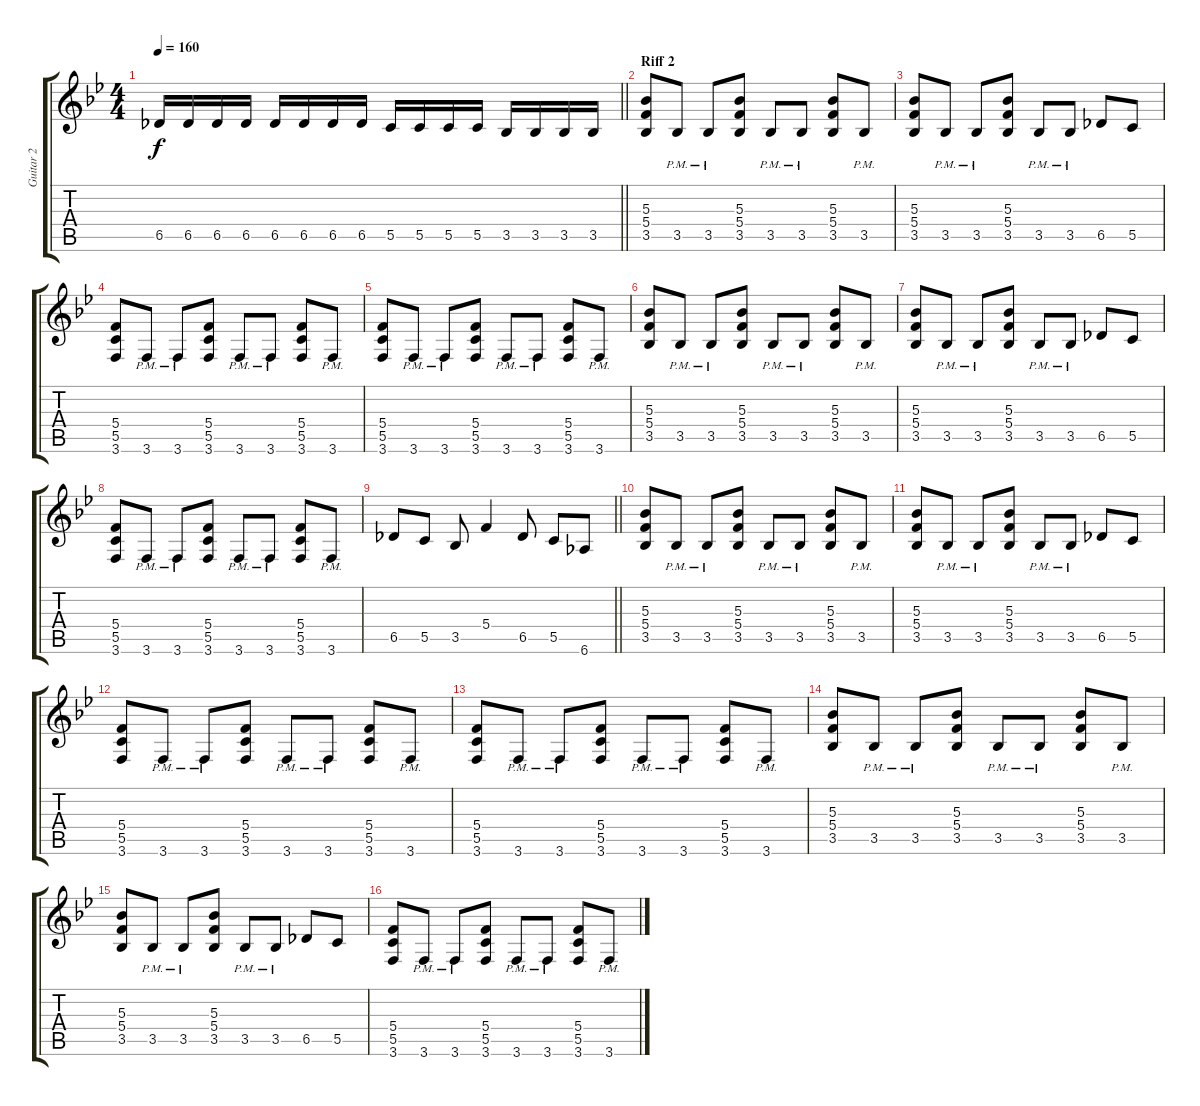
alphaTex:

\track ("Guitar 2" "Guitar 2") {instrument distortionguitar}
\staff {score tabs}
\tuning (D4 A3 F3 C3 G2 D2) {hide}
\ts (4 4)
\tempo 160
\clef g2
\barLineRight lightlight
\ks bb
6.5.16{dy f} 6.5.16 6.5.16 6.5.16 6.5.16 6.5.16 6.5.16 6.5.16 5.5.16 5.5.16 5.5.16 5.5.16 3.5.16 3.5.16 3.5.16 3.5.16 |
\section ("" "Riff 2")
(5.3 5.4 3.5).8 3.5{pm}.8 3.5{pm}.8 (5.3 5.4 3.5).8 3.5{pm}.8 3.5{pm}.8 (5.3 5.4 3.5).8 3.5{pm}.8 |
(5.3 5.4 3.5).8 3.5{pm}.8 3.5{pm}.8 (5.3 5.4 3.5).8 3.5{pm}.8 3.5{pm}.8 6.5.8 5.5.8 |
(5.4 5.5 3.6).8 3.6{pm}.8 3.6{pm}.8 (5.4 5.5 3.6).8 3.6{pm}.8 3.6{pm}.8 (5.4 5.5 3.6).8 3.6{pm}.8 |
(5.4 5.5 3.6).8 3.6{pm}.8 3.6{pm}.8 (5.4 5.5 3.6).8 3.6{pm}.8 3.6{pm}.8 (5.4 5.5 3.6).8 3.6{pm}.8 |
(5.3 5.4 3.5).8 3.5{pm}.8 3.5{pm}.8 (5.3 5.4 3.5).8 3.5{pm}.8 3.5{pm}.8 (5.3 5.4 3.5).8 3.5{pm}.8 |
(5.3 5.4 3.5).8 3.5{pm}.8 3.5{pm}.8 (5.3 5.4 3.5).8 3.5{pm}.8 3.5{pm}.8 6.5.8 5.5.8 |
(5.4 5.5 3.6).8 3.6{pm}.8 3.6{pm}.8 (5.4 5.5 3.6).8 3.6{pm}.8 3.6{pm}.8 (5.4 5.5 3.6).8 3.6{pm}.8 |
\barLineRight lightlight
6.5.8 5.5.8 3.5.8 5.4.4 6.5.8 5.5.8 6.6.8 |
(5.3 5.4 3.5).8 3.5{pm}.8 3.5{pm}.8 (5.3 5.4 3.5).8 3.5{pm}.8 3.5{pm}.8 (5.3 5.4 3.5).8 3.5{pm}.8 |
(5.3 5.4 3.5).8 3.5{pm}.8 3.5{pm}.8 (5.3 5.4 3.5).8 3.5{pm}.8 3.5{pm}.8 6.5.8 5.5.8 |
(5.4 5.5 3.6).8 3.6{pm}.8 3.6{pm}.8 (5.4 5.5 3.6).8 3.6{pm}.8 3.6{pm}.8 (5.4 5.5 3.6).8 3.6{pm}.8 |
(5.4 5.5 3.6).8 3.6{pm}.8 3.6{pm}.8 (5.4 5.5 3.6).8 3.6{pm}.8 3.6{pm}.8 (5.4 5.5 3.6).8 3.6{pm}.8 |
(5.3 5.4 3.5).8 3.5{pm}.8 3.5{pm}.8 (5.3 5.4 3.5).8 3.5{pm}.8 3.5{pm}.8 (5.3 5.4 3.5).8 3.5{pm}.8 |
(5.3 5.4 3.5).8 3.5{pm}.8 3.5{pm}.8 (5.3 5.4 3.5).8 3.5{pm}.8 3.5{pm}.8 6.5.8 5.5.8 |
(5.4 5.5 3.6).8 3.6{pm}.8 3.6{pm}.8 (5.4 5.5 3.6).8 3.6{pm}.8 3.6{pm}.8 (5.4 5.5 3.6).8 3.6{pm}.8
